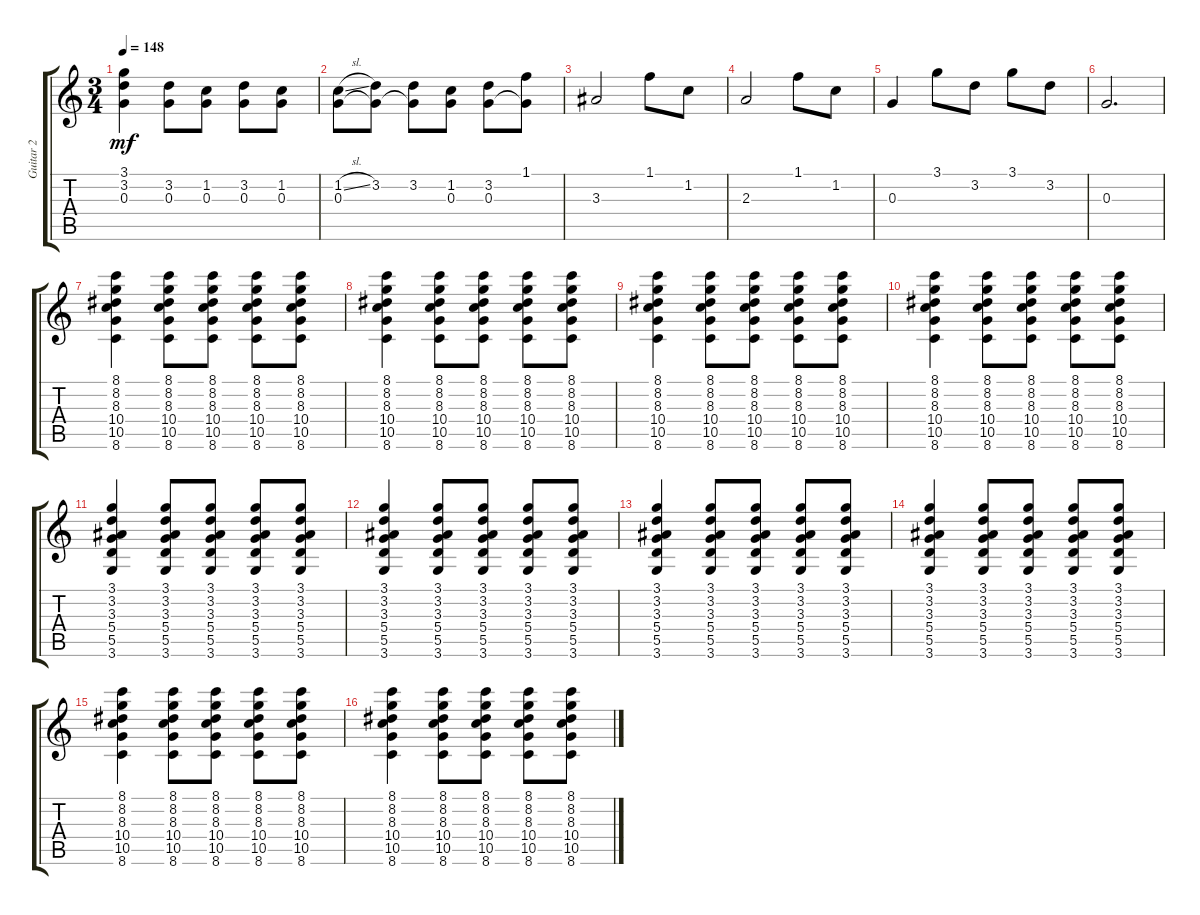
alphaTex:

\track ("Guitar 2" "Guitar 2") {instrument acousticguitarsteel}
\staff {score tabs}
\tuning (E4 B3 G3 D3 A2 E2) {hide}
\ts (3 4)
\tempo 148
\clef g2
\ks c
(3.1 3.2 0.3).4{dy mf} (3.2 0.3).8 (1.2 0.3).8 (3.2 0.3).8 (1.2 0.3).8 |
(1.2{sl} 0.3).8 (3.2 0.3{t}).8 (3.2 0.3{t}).8 (1.2 0.3).8 (3.2 0.3).8 (1.1 0.3{t}).8 |
3.3.2 1.1.8 1.2.8 |
2.3.2 1.1.8 1.2.8 |
0.3.4 3.1.8 3.2.8 3.1.8 3.2.8 |
0.3.2{d} |
(8.1 8.2 8.3 10.4 10.5 8.6).4 (8.1 8.2 8.3 10.4 10.5 8.6).8 (8.1 8.2 8.3 10.4 10.5 8.6).8 (8.1 8.2 8.3 10.4 10.5 8.6).8 (8.1 8.2 8.3 10.4 10.5 8.6).8 |
(8.1 8.2 8.3 10.4 10.5 8.6).4 (8.1 8.2 8.3 10.4 10.5 8.6).8 (8.1 8.2 8.3 10.4 10.5 8.6).8 (8.1 8.2 8.3 10.4 10.5 8.6).8 (8.1 8.2 8.3 10.4 10.5 8.6).8 |
(8.1 8.2 8.3 10.4 10.5 8.6).4 (8.1 8.2 8.3 10.4 10.5 8.6).8 (8.1 8.2 8.3 10.4 10.5 8.6).8 (8.1 8.2 8.3 10.4 10.5 8.6).8 (8.1 8.2 8.3 10.4 10.5 8.6).8 |
(8.1 8.2 8.3 10.4 10.5 8.6).4 (8.1 8.2 8.3 10.4 10.5 8.6).8 (8.1 8.2 8.3 10.4 10.5 8.6).8 (8.1 8.2 8.3 10.4 10.5 8.6).8 (8.1 8.2 8.3 10.4 10.5 8.6).8 |
(3.1 3.2 3.3 5.4 5.5 3.6).4 (3.1 3.2 3.3 5.4 5.5 3.6).8 (3.1 3.2 3.3 5.4 5.5 3.6).8 (3.1 3.2 3.3 5.4 5.5 3.6).8 (3.1 3.2 3.3 5.4 5.5 3.6).8 |
(3.1 3.2 3.3 5.4 5.5 3.6).4 (3.1 3.2 3.3 5.4 5.5 3.6).8 (3.1 3.2 3.3 5.4 5.5 3.6).8 (3.1 3.2 3.3 5.4 5.5 3.6).8 (3.1 3.2 3.3 5.4 5.5 3.6).8 |
(3.1 3.2 3.3 5.4 5.5 3.6).4 (3.1 3.2 3.3 5.4 5.5 3.6).8 (3.1 3.2 3.3 5.4 5.5 3.6).8 (3.1 3.2 3.3 5.4 5.5 3.6).8 (3.1 3.2 3.3 5.4 5.5 3.6).8 |
(3.1 3.2 3.3 5.4 5.5 3.6).4 (3.1 3.2 3.3 5.4 5.5 3.6).8 (3.1 3.2 3.3 5.4 5.5 3.6).8 (3.1 3.2 3.3 5.4 5.5 3.6).8 (3.1 3.2 3.3 5.4 5.5 3.6).8 |
(8.1 8.2 8.3 10.4 10.5 8.6).4 (8.1 8.2 8.3 10.4 10.5 8.6).8 (8.1 8.2 8.3 10.4 10.5 8.6).8 (8.1 8.2 8.3 10.4 10.5 8.6).8 (8.1 8.2 8.3 10.4 10.5 8.6).8 |
(8.1 8.2 8.3 10.4 10.5 8.6).4 (8.1 8.2 8.3 10.4 10.5 8.6).8 (8.1 8.2 8.3 10.4 10.5 8.6).8 (8.1 8.2 8.3 10.4 10.5 8.6).8 (8.1 8.2 8.3 10.4 10.5 8.6).8
